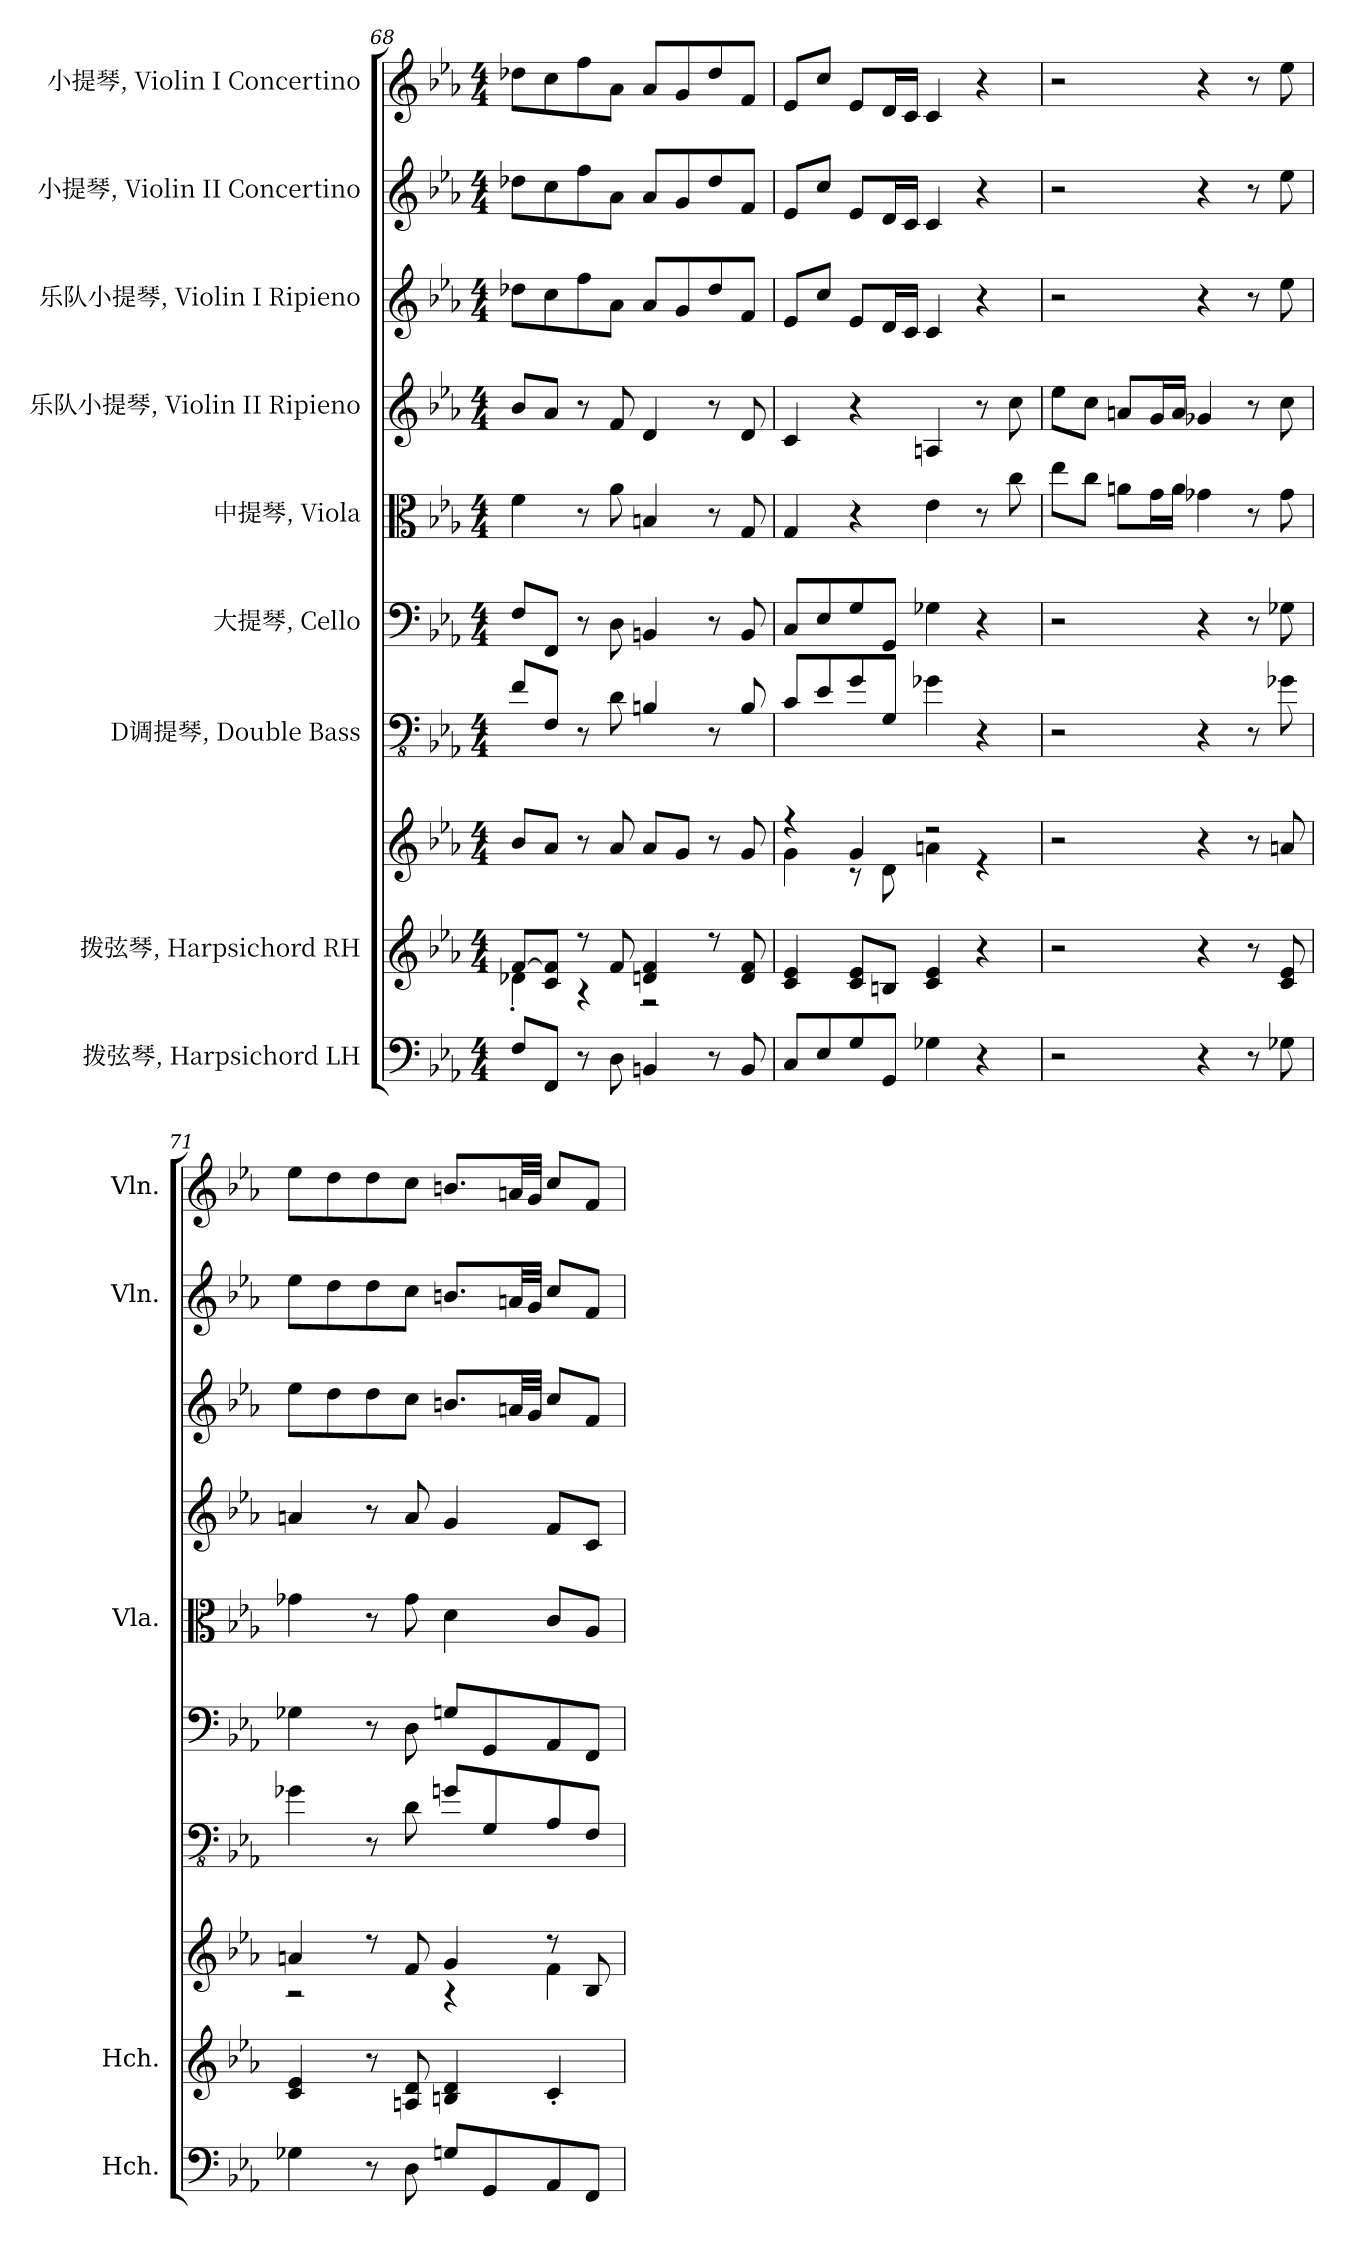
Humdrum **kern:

**kern	**kern	**kern	**kern	**kern	**kern	**kern	**kern	**kern	**kern
*part9	*part8	*part8	*part7	*part6	*part5	*part4	*part3	*part2	*part1
*staff10	*staff9	*staff8	*staff7	*staff6	*staff5	*staff4	*staff3	*staff2	*staff1
*I"拨弦琴, Harpsichord LH	*I"拨弦琴, Harpsichord RH	*	*I"D调提琴, Double Bass	*I"大提琴, Cello	*I"中提琴, Viola	*I"乐队小提琴, Violin II Ripieno	*I"乐队小提琴, Violin I Ripieno	*I"小提琴, Violin II Concertino	*I"小提琴, Violin I Concertino
*I'Hch.	*I'Hch.	*	*	*	*I'Vla.	*	*	*I'Vln.	*I'Vln.
!!LO:PB:g=z
*clefF4	*clefG2	*clefG2	*clefFv4	*clefF4	*clefC3	*clefG2	*clefG2	*clefG2	*clefG2
*	*	*	*ITrd7c12	*	*	*	*	*	*
*k[b-e-a-]	*k[b-e-a-]	*k[b-e-a-]	*k[b-e-a-]	*k[b-e-a-]	*k[b-e-a-]	*k[b-e-a-]	*k[b-e-a-]	*k[b-e-a-]	*k[b-e-a-]
*M4/4	*M4/4	*M4/4	*M4/4	*M4/4	*M4/4	*M4/4	*M4/4	*M4/4	*M4/4
=68	=68	=68	=68	=68	=68	=68	=68	=68	=68
*	*^	*	*	*	*	*	*	*	*
8F/L	[8f/L	4d-X'\	8b-/L	8FF/L	8F/L	4f\	8b-/L	8dd-X\L	8dd-X\L	8dd-X\L
8FF/J	8c/ 8f/]J	.	8a-/J	8FFF/J	8FF/J	.	8a-/J	8cc\	8cc\	8cc\
8r	8r	4r	8r	8r	8r	8r	8r	8ff\	8ff\	8ff\
8D\	8f/	.	8a-/	8DD\	8D\	8a-\	8f/	8a-\J	8a-\J	8a-\J
4BBn/	4dn/ 4f/	2r	8a-/L	4BBBn/	4BBn/	4Bn/	4d/	8a-/L	8a-/L	8a-/L
.	.	.	8g/J	.	.	.	.	8g/	8g/	8g/
8r	8r	.	8r	8r	8r	8r	8r	8dd-/	8dd-/	8dd-/
8BB/	8d/ 8f/	.	8g/	8BBB/	8BB/	8G/	8d/	8f/J	8f/J	8f/J
*	*v	*v	*	*	*	*	*	*	*	*
=69	=69	=69	=69	=69	=69	=69	=69	=69	=69
*	*	*^	*	*	*	*	*	*	*
8C/L	4c/ 4e-/	4r	4g\	8CC/L	8C/L	4G/	4c/	8e-/L	8e-/L	8e-/L
8E-/	.	.	.	8EE-/	8E-/	.	.	8cc/J	8cc/J	8cc/J
8G/	8c/ 8e-/L	4g/	8r	8GG/	8G/	4r	4r	8e-/L	8e-/L	8e-/L
8GG/J	8Bn/J	.	8d\	8GGG/J	8GG/J	.	.	16d/L	16d/L	16d/L
.	.	.	.	.	.	.	.	16c/JJ	16c/JJ	16c/JJ
4G-X\	4c/ 4e-/	2r	4an\	4GG-X\	4G-X\	4e-\	4An/	4c/	4c/	4c/
4r	4r	.	4r	4r	4r	8r	8r	4r	4r	4r
.	.	.	.	.	.	8cc\	8cc\	.	.	.
*	*	*v	*v	*	*	*	*	*	*	*
=70	=70	=70	=70	=70	=70	=70	=70	=70	=70
2r	2r	2r	2r	2r	8ee-\L	8ee-\L	2r	2r	2r
.	.	.	.	.	8cc\J	8cc\J	.	.	.
.	.	.	.	.	8an\L	8an/L	.	.	.
.	.	.	.	.	16g\L	16g/L	.	.	.
.	.	.	.	.	16a\JJ	16a/JJ	.	.	.
4r	4r	4r	4r	4r	4g-X\	4g-X/	4r	4r	4r
8r	8r	8r	8r	8r	8r	8r	8r	8r	8r
8G-X\	8c/ 8e-/	8an/	8GG-X\	8G-X\	8g-\	8cc\	8ee-\	8ee-\	8ee-\
!!LO:PB:g=z
=71	=71	=71	=71	=71	=71	=71	=71	=71	=71
*	*	*^	*	*	*	*	*	*	*
4G-X\	4c/ 4e-/	4an/	2r	4GG-X\	4G-X\	4g-X\	4an/	8ee-\L	8ee-\L	8ee-\L
.	.	.	.	.	.	.	.	8dd\	8dd\	8dd\
8r	8r	8r	.	8r	8r	8r	8r	8dd\	8dd\	8dd\
8D\	8An/ 8d/	8f/	.	8DD\	8D\	8g-\	8a/	8cc\J	8cc\J	8cc\J
8Gn/L	4Bn/ 4d/	4g/	4r	8GGn/L	8Gn/L	4d\	4g/	8.bn/L	8.bn/L	8.bn/L
8GG/	.	.	.	8GGG/	8GG/	.	.	.	.	.
.	.	.	.	.	.	.	.	32an/LL	32an/LL	32an/LL
.	.	.	.	.	.	.	.	32g/JJJ	32g/JJJ	32g/JJJ
8AA-/	4c'/	8r	4f\	8AAA-/	8AA-/	8c/L	8f/L	8cc/L	8cc/L	8cc/L
8FF/J	.	8B-/	.	8FFF/J	8FF/J	8A-/J	8c/J	8f/J	8f/J	8f/J
*	*	*v	*v	*	*	*	*	*	*	*
=	=	=	=	=	=	=	=	=	=
*-	*-	*-	*-	*-	*-	*-	*-	*-	*-
